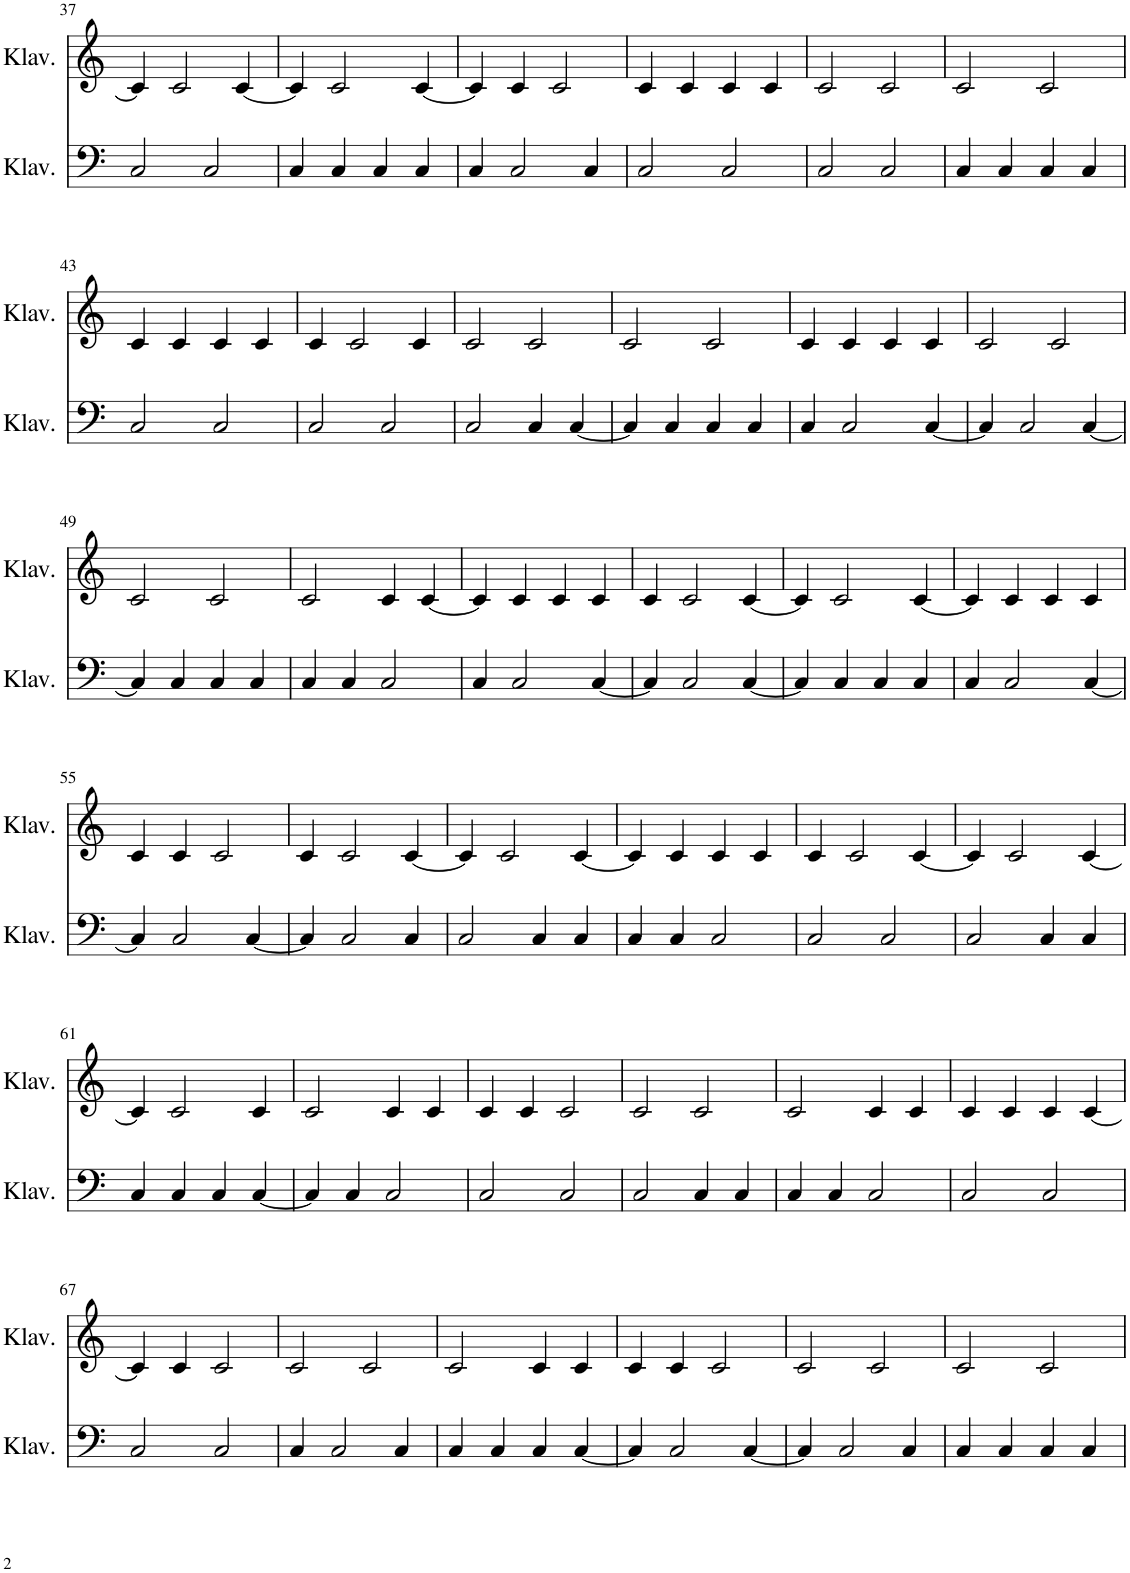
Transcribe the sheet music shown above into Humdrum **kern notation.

**kern	**kern
*part2	*part1
*staff2	*staff1
*I"Klavier	*I"Klavier
*I'Klav.	*I'Klav.
!!LO:PB:g=z
*clefF4	*clefG2
*k[]	*k[]
*M4/4	*M4/4
=37	=37
2C/	4c/]
.	2c/
2C/	.
.	[4c/
=38	=38
4C/	4c/]
4C/	2c/
4C/	.
4C/	[4c/
=39	=39
4C/	4c/]
2C/	4c/
.	2c/
4C/	.
=40	=40
2C/	4c/
.	4c/
2C/	4c/
.	4c/
=41	=41
2C/	2c/
2C/	2c/
=42	=42
4C/	2c/
4C/	.
4C/	2c/
4C/	.
!!LO:LB:g=z
=43	=43
2C/	4c/
.	4c/
2C/	4c/
.	4c/
=44	=44
2C/	4c/
.	2c/
2C/	.
.	4c/
=45	=45
2C/	2c/
4C/	2c/
[4C/	.
=46	=46
4C/]	2c/
4C/	.
4C/	2c/
4C/	.
=47	=47
4C/	4c/
2C/	4c/
.	4c/
[4C/	4c/
=48	=48
4C/]	2c/
2C/	.
.	2c/
[4C/	.
!!LO:LB:g=z
=49	=49
4C/]	2c/
4C/	.
4C/	2c/
4C/	.
=50	=50
4C/	2c/
4C/	.
2C/	4c/
.	[4c/
=51	=51
4C/	4c/]
2C/	4c/
.	4c/
[4C/	4c/
=52	=52
4C/]	4c/
2C/	2c/
[4C/	[4c/
=53	=53
4C/]	4c/]
4C/	2c/
4C/	.
4C/	[4c/
=54	=54
4C/	4c/]
2C/	4c/
.	4c/
[4C/	4c/
!!LO:LB:g=z
=55	=55
4C/]	4c/
2C/	4c/
.	2c/
[4C/	.
=56	=56
4C/]	4c/
2C/	2c/
4C/	[4c/
=57	=57
2C/	4c/]
.	2c/
4C/	.
4C/	[4c/
=58	=58
4C/	4c/]
4C/	4c/
2C/	4c/
.	4c/
=59	=59
2C/	4c/
.	2c/
2C/	.
.	[4c/
=60	=60
2C/	4c/]
.	2c/
4C/	.
4C/	[4c/
!!LO:LB:g=z
=61	=61
4C/	4c/]
4C/	2c/
4C/	.
[4C/	4c/
=62	=62
4C/]	2c/
4C/	.
2C/	4c/
.	4c/
=63	=63
2C/	4c/
.	4c/
2C/	2c/
=64	=64
2C/	2c/
4C/	2c/
4C/	.
=65	=65
4C/	2c/
4C/	.
2C/	4c/
.	4c/
=66	=66
2C/	4c/
.	4c/
2C/	4c/
.	[4c/
!!LO:LB:g=z
=67	=67
2C/	4c/]
.	4c/
2C/	2c/
=68	=68
4C/	2c/
2C/	.
.	2c/
4C/	.
=69	=69
4C/	2c/
4C/	.
4C/	4c/
[4C/	4c/
=70	=70
4C/]	4c/
2C/	4c/
.	2c/
[4C/	.
=71	=71
4C/]	2c/
2C/	.
.	2c/
4C/	.
=72	=72
4C/	2c/
4C/	.
4C/	2c/
4C/	.
=	=
*-	*-
